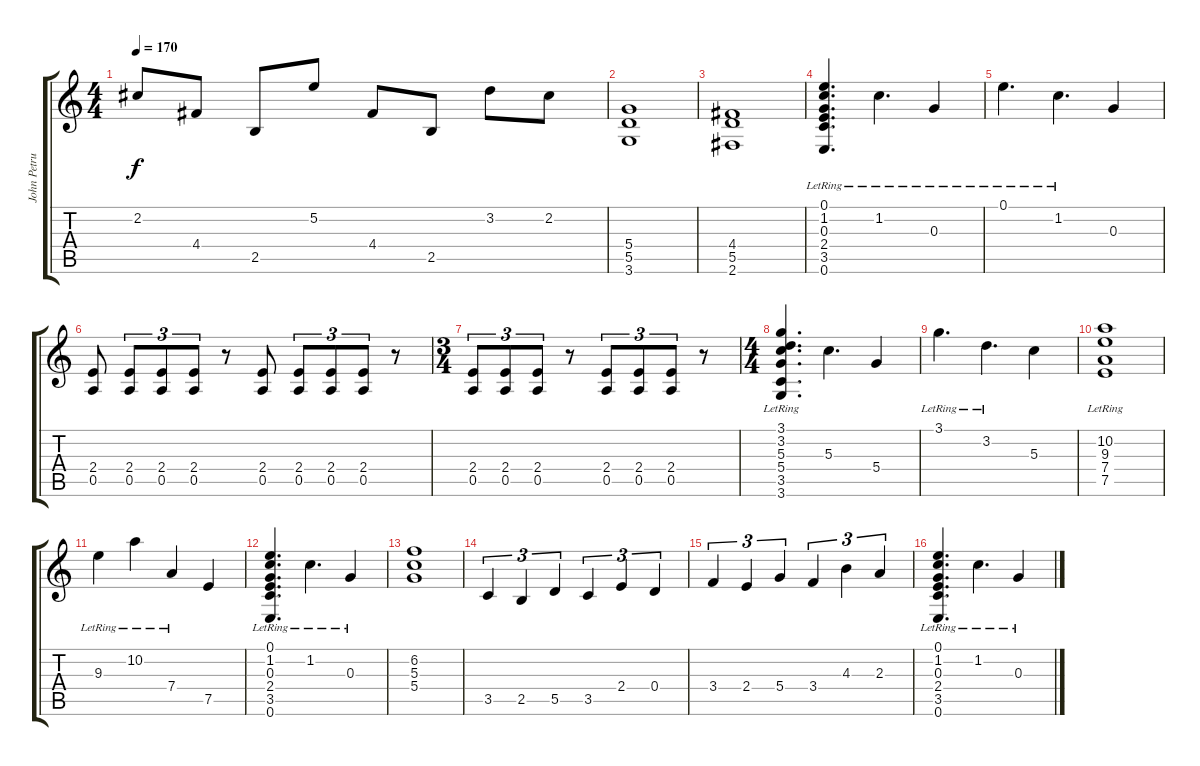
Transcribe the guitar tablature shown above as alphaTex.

\track ("John Petrucci" "John Petru") {instrument distortionguitar}
\staff {score tabs}
\tuning (E4 B3 G3 D3 A2 E2) {hide}
\ts (4 4)
\tempo 170
\clef g2
\ks c
2.2.8{dy f} 4.4.8 2.5.8 5.2.8 4.4.8 2.5.8 3.2.8 2.2.8 |
(5.4 5.5 3.6).1 |
(4.4 5.5 2.6).1 |
(0.1{lr} 1.2 0.3{lr} 2.4{lr} 3.5 0.6{lr}).4{d} 1.2{lr}.4{d} 0.3{lr}.4 |
0.1{lr}.4{d} 1.2{lr}.4{d} 0.3.4 |
(2.4 0.5).8 (2.4 0.5).8{tu (3 2)} (2.4 0.5).8{tu (3 2)} (2.4 0.5).8{tu (3 2)} r.8 (2.4 0.5).8 (2.4 0.5).8{tu (3 2)} (2.4 0.5).8{tu (3 2)} (2.4 0.5).8{tu (3 2)} r.8 |
\ts (3 4)
(2.4 0.5).8{tu (3 2)} (2.4 0.5).8{tu (3 2)} (2.4 0.5).8{tu (3 2)} r.8 (2.4 0.5).8{tu (3 2)} (2.4 0.5).8{tu (3 2)} (2.4 0.5).8{tu (3 2)} r.8 |
\ts (4 4)
(3.1{lr} 3.2{lr} 5.3{lr} 5.4{lr} 3.5{lr} 3.6{lr}).4{d} 5.3.4{d} 5.4.4 |
3.1{lr}.4{d} 3.2{lr}.4{d} 5.3.4 |
(10.2{lr} 9.3{lr} 7.4{lr} 7.5{lr}).1 |
9.3{lr}.4 10.2{lr}.4 7.4{lr}.4 7.5.4 |
(0.1{lr} 1.2 0.3{lr} 2.4{lr} 3.5 0.6{lr}).4{d} 1.2{lr}.4{d} 0.3{lr}.4 |
(6.2 5.3 5.4).1 |
3.5.4{tu (3 2)} 2.5.4{tu (3 2)} 5.5.4{tu (3 2)} 3.5.4{tu (3 2)} 2.4.4{tu (3 2)} 0.4.4{tu (3 2)} |
3.4.4{tu (3 2)} 2.4.4{tu (3 2)} 5.4.4{tu (3 2)} 3.4.4{tu (3 2)} 4.3.4{tu (3 2)} 2.3.4{tu (3 2)} |
(0.1{lr} 1.2 0.3{lr} 2.4{lr} 3.5 0.6{lr}).4{d} 1.2{lr}.4{d} 0.3{lr}.4
